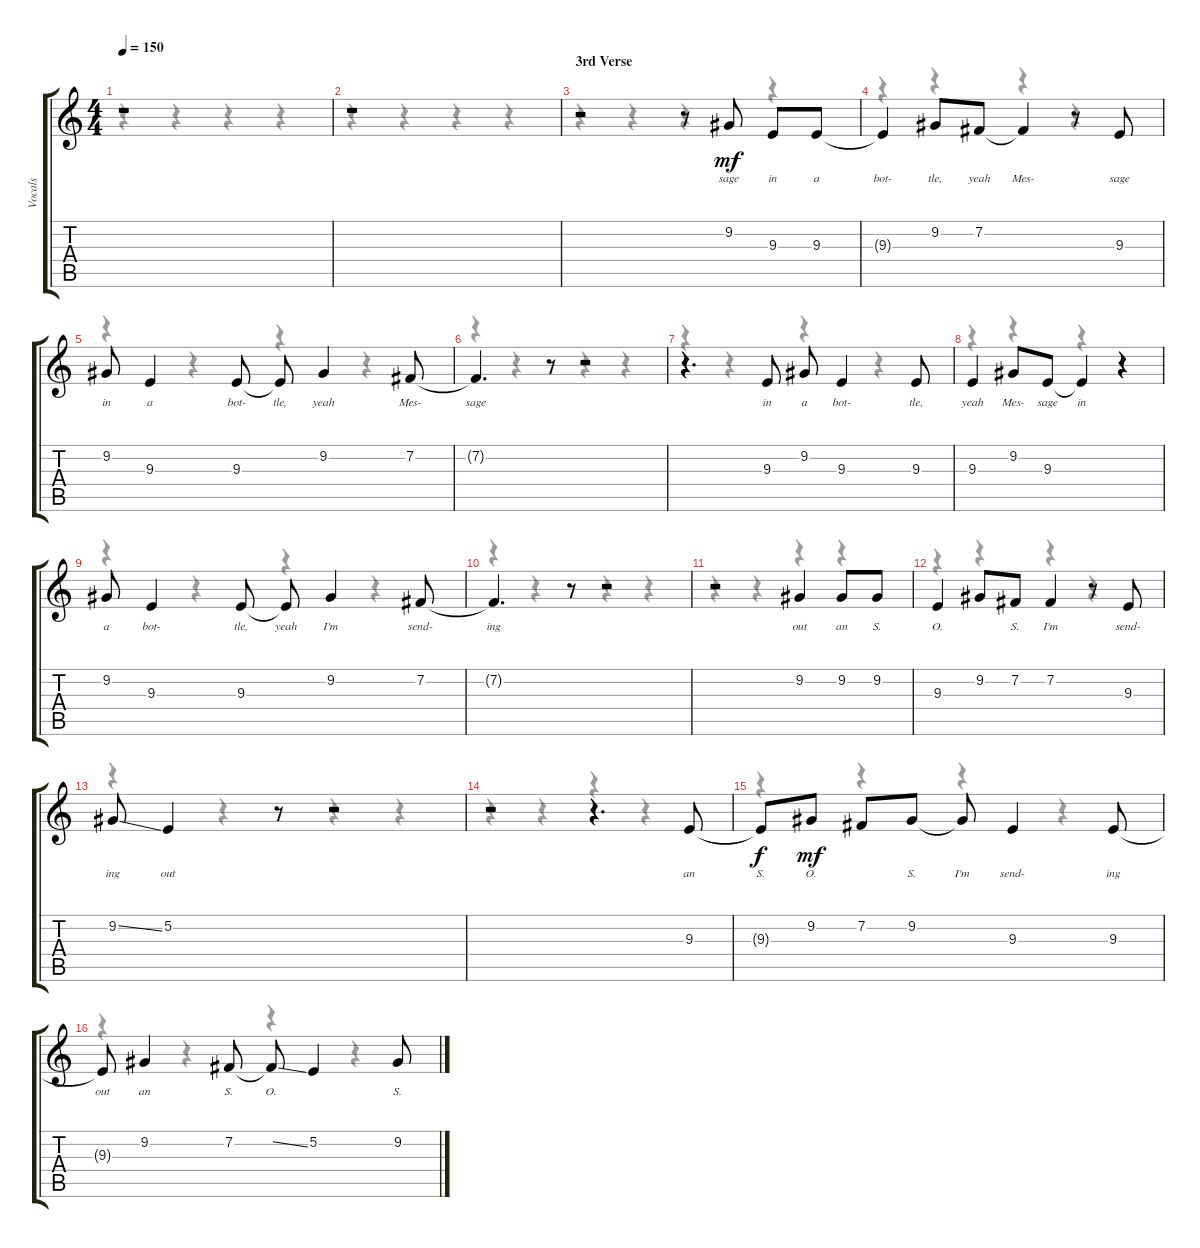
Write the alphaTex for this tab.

\track ("Vocals" "Vocals") {instrument bassoon}
\staff {score tabs}
\tuning (E4 B3 G3 D3 A2 E2) {hide}
\voice
\ts (4 4)
\tempo 150
\clef g2
\ks c
r.1{dy mf} |
r.1 |
\section ("" "3rd Verse")
r.2 r.8 9.2.8{lyrics (0 "sage") lyrics (1 "") lyrics (2 "") lyrics (3 "") lyrics (4 "")} 9.3.8{lyrics (0 "in") lyrics (1 "") lyrics (2 "") lyrics (3 "") lyrics (4 "")} 9.3.8{lyrics (0 "a") lyrics (1 "") lyrics (2 "") lyrics (3 "") lyrics (4 "")} |
9.3{t}.4{lyrics (0 "bot-") lyrics (1 "") lyrics (2 "") lyrics (3 "") lyrics (4 "")} 9.2.8{lyrics (0 "tle,") lyrics (1 "") lyrics (2 "") lyrics (3 "") lyrics (4 "")} 7.2.8{lyrics (0 "yeah") lyrics (1 "") lyrics (2 "") lyrics (3 "") lyrics (4 "")} 7.2{t}.4{lyrics (0 "Mes-") lyrics (1 "") lyrics (2 "") lyrics (3 "") lyrics (4 "")} r.8 9.3.8{lyrics (0 "sage") lyrics (1 "") lyrics (2 "") lyrics (3 "") lyrics (4 "")} |
9.2.8{lyrics (0 "in") lyrics (1 "") lyrics (2 "") lyrics (3 "") lyrics (4 "")} 9.3.4{lyrics (0 "a") lyrics (1 "") lyrics (2 "") lyrics (3 "") lyrics (4 "")} 9.3.8{lyrics (0 "bot-") lyrics (1 "") lyrics (2 "") lyrics (3 "") lyrics (4 "")} 9.3{t}.8{lyrics (0 "tle,") lyrics (1 "") lyrics (2 "") lyrics (3 "") lyrics (4 "")} 9.2.4{lyrics (0 "yeah") lyrics (1 "") lyrics (2 "") lyrics (3 "") lyrics (4 "")} 7.2.8{lyrics (0 "Mes-") lyrics (1 "") lyrics (2 "") lyrics (3 "") lyrics (4 "")} |
7.2{t}.4{d lyrics (0 "sage") lyrics (1 "") lyrics (2 "") lyrics (3 "") lyrics (4 "")} r.8 r.2 |
r.4{d} 9.3.8{lyrics (0 "in") lyrics (1 "") lyrics (2 "") lyrics (3 "") lyrics (4 "")} 9.2.8{lyrics (0 "a") lyrics (1 "") lyrics (2 "") lyrics (3 "") lyrics (4 "")} 9.3.4{lyrics (0 "bot-") lyrics (1 "") lyrics (2 "") lyrics (3 "") lyrics (4 "")} 9.3.8{lyrics (0 "tle,") lyrics (1 "") lyrics (2 "") lyrics (3 "") lyrics (4 "")} |
9.3.4{lyrics (0 "yeah") lyrics (1 "") lyrics (2 "") lyrics (3 "") lyrics (4 "")} 9.2.8{lyrics (0 "Mes-") lyrics (1 "") lyrics (2 "") lyrics (3 "") lyrics (4 "")} 9.3.8{lyrics (0 "sage") lyrics (1 "") lyrics (2 "") lyrics (3 "") lyrics (4 "")} 9.3{t}.4{lyrics (0 "in") lyrics (1 "") lyrics (2 "") lyrics (3 "") lyrics (4 "")} r.4 |
9.2.8{lyrics (0 "a") lyrics (1 "") lyrics (2 "") lyrics (3 "") lyrics (4 "")} 9.3.4{lyrics (0 "bot-") lyrics (1 "") lyrics (2 "") lyrics (3 "") lyrics (4 "")} 9.3.8{lyrics (0 "tle,") lyrics (1 "") lyrics (2 "") lyrics (3 "") lyrics (4 "")} 9.3{t}.8{lyrics (0 "yeah") lyrics (1 "") lyrics (2 "") lyrics (3 "") lyrics (4 "")} 9.2.4{lyrics (0 "I'm") lyrics (1 "") lyrics (2 "") lyrics (3 "") lyrics (4 "")} 7.2.8{lyrics (0 "send-") lyrics (1 "") lyrics (2 "") lyrics (3 "") lyrics (4 "")} |
7.2{t}.4{d lyrics (0 "ing") lyrics (1 "") lyrics (2 "") lyrics (3 "") lyrics (4 "")} r.8 r.2 |
r.2 9.2.4{lyrics (0 "out") lyrics (1 "") lyrics (2 "") lyrics (3 "") lyrics (4 "")} 9.2.8{lyrics (0 "an") lyrics (1 "") lyrics (2 "") lyrics (3 "") lyrics (4 "")} 9.2.8{lyrics (0 "S.") lyrics (1 "") lyrics (2 "") lyrics (3 "") lyrics (4 "")} |
9.3.4{lyrics (0 "O.") lyrics (1 "") lyrics (2 "") lyrics (3 "") lyrics (4 "")} 9.2.8{lyrics (0 " ") lyrics (1 "") lyrics (2 "") lyrics (3 "") lyrics (4 "")} 7.2.8{lyrics (0 "S.") lyrics (1 "") lyrics (2 "") lyrics (3 "") lyrics (4 "")} 7.2.4{lyrics (0 "I'm") lyrics (1 "") lyrics (2 "") lyrics (3 "") lyrics (4 "")} r.8 9.3.8{lyrics (0 "send-") lyrics (1 "") lyrics (2 "") lyrics (3 "") lyrics (4 "")} |
9.2{ss}.8{lyrics (0 "ing") lyrics (1 "") lyrics (2 "") lyrics (3 "") lyrics (4 "")} 5.2.4{lyrics (0 "out") lyrics (1 "") lyrics (2 "") lyrics (3 "") lyrics (4 "")} r.8 r.2 |
r.2 r.4{d} 9.3.8{lyrics (0 "an") lyrics (1 "") lyrics (2 "") lyrics (3 "") lyrics (4 "")} |
9.3{t}.8{lyrics (0 "S.") lyrics (1 "") lyrics (2 "") lyrics (3 "") lyrics (4 "") dy f} 9.2.8{lyrics (0 "O.") lyrics (1 "") lyrics (2 "") lyrics (3 "") lyrics (4 "") dy mf} 7.2.8{lyrics (0 " ") lyrics (1 "") lyrics (2 "") lyrics (3 "") lyrics (4 "")} 9.2.8{lyrics (0 "S.") lyrics (1 "") lyrics (2 "") lyrics (3 "") lyrics (4 "")} 9.2{t}.8{lyrics (0 "I'm") lyrics (1 "") lyrics (2 "") lyrics (3 "") lyrics (4 "")} 9.3.4{lyrics (0 "send-") lyrics (1 "") lyrics (2 "") lyrics (3 "") lyrics (4 "")} 9.3.8{lyrics (0 "ing") lyrics (1 "") lyrics (2 "") lyrics (3 "") lyrics (4 "")} |
9.3{t}.8{lyrics (0 "out") lyrics (1 "") lyrics (2 "") lyrics (3 "") lyrics (4 "")} 9.2.4{lyrics (0 "an") lyrics (1 "") lyrics (2 "") lyrics (3 "") lyrics (4 "")} 7.2.8{lyrics (0 "S.") lyrics (1 "") lyrics (2 "") lyrics (3 "") lyrics (4 "")} 7.2{ss t}.8{lyrics (0 "O.") lyrics (1 "") lyrics (2 "") lyrics (3 "") lyrics (4 "")} 5.2.4{lyrics (0 " ") lyrics (1 "") lyrics (2 "") lyrics (3 "") lyrics (4 "")} 9.2.8{lyrics (0 "S.") lyrics (1 "") lyrics (2 "") lyrics (3 "") lyrics (4 "")}
\voice
\clef g2
\ottava regular
\simile none
\ks c
r.4{dy f} r.4 r.4 r.4 |
r.4 r.4 r.4 r.4 |
r.4 r.4 r.4 r.4 |
r.4 r.4 r.4 r.4 |
r.4 r.4 r.4 r.4 |
r.4 r.4 r.4 r.4 |
r.4 r.4 r.4 r.4 |
r.4 r.4 r.4 r.4 |
r.4 r.4 r.4 r.4 |
r.4 r.4 r.4 r.4 |
r.4 r.4 r.4 r.4 |
r.4 r.4 r.4 r.4 |
r.4 r.4 r.4 r.4 |
r.4 r.4 r.4 r.4 |
r.4 r.4 r.4 r.4 |
r.4 r.4 r.4 r.4
